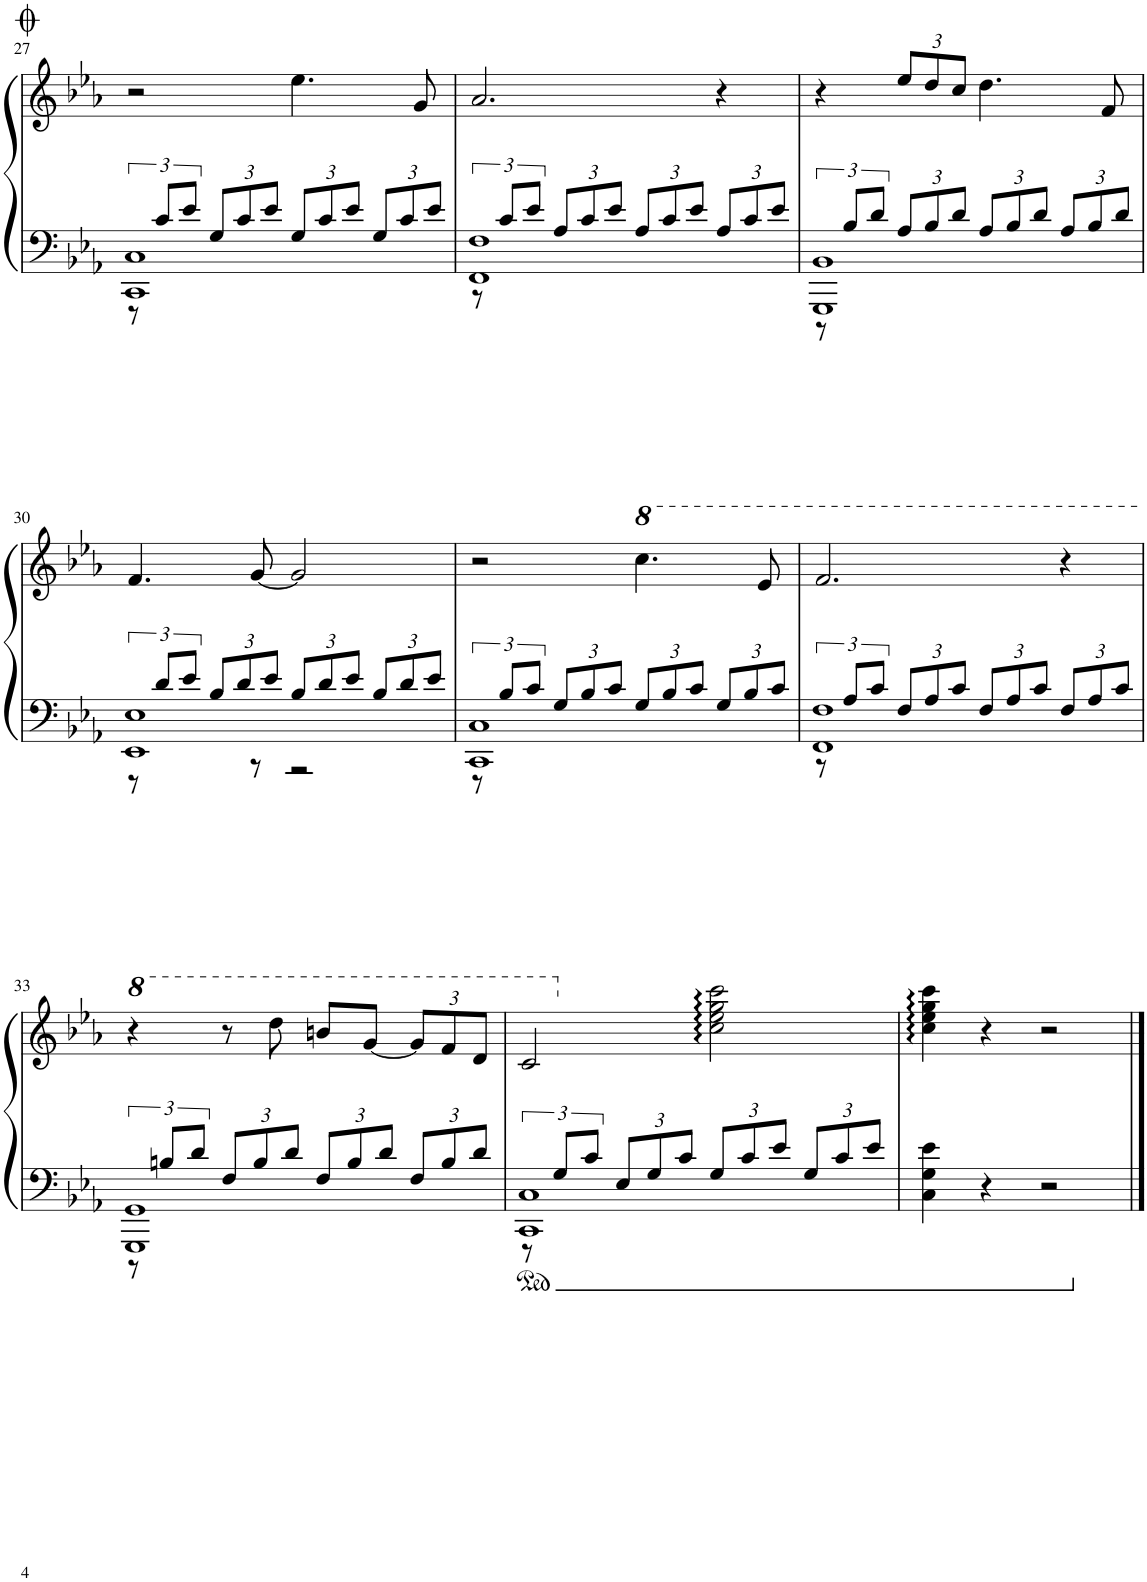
**kern	**kern
*part1	*part1
*staff2	*staff1
*I"Piano	*
*I'Pno.	*
!!LO:PB:g=z
*clefF4	*clefG2
*k[b-e-a-]	*k[b-e-a-]
*M4/4	*M4/4
*met(c)	*met(c)
=27	=27
*^	*
1CC 1C	12r	2r
.	12c/L	.
.	12e-/J	.
*	*Xbrackettup	*
.	12G/L	.
.	12c/	.
.	12e-/J	.
.	12G/L	4.ee-\
.	12c/	.
.	12e-/J	.
.	12G/L	.
.	12c/	.
.	.	8g/
.	12e-/J	.
=28	=28	=28
*	*brackettup	*
1FF 1F	12r	2.a-/
.	12c/L	.
.	12e-/J	.
*	*Xbrackettup	*
.	12A-/L	.
.	12c/	.
.	12e-/J	.
.	12A-/L	.
.	12c/	.
.	12e-/J	.
.	12A-/L	4r
.	12c/	.
.	12e-/J	.
=29	=29	=29
*	*brackettup	*
1GGG 1BB-	12r	4r
.	12B-/L	.
.	12d/J	.
*	*Xbrackettup	*Xbrackettup
.	12A-/L	12ee-/L
.	12B-/	12dd/
.	12d/J	12cc/J
.	12A-/L	4.dd\
.	12B-/	.
.	12d/J	.
.	12A-/L	.
.	12B-/	.
.	.	8f/
.	12d/J	.
!!LO:LB:g=z
=30	=30	=30
*	*^	*
*	*	*brackettup	*
1EE- 1E-	4.ryy	12r	4.f/
.	.	12d/L	.
.	.	12e-/J	.
*	*	*Xbrackettup	*
.	.	12B-/L	.
.	.	12d/	.
.	8r	.	[8g/
.	.	12e-/J	.
.	2r	12B-/L	2g/]
.	.	12d/	.
.	.	12e-/J	.
.	.	12B-/L	.
.	.	12d/	.
.	.	12e-/J	.
*	*v	*v	*
=31	=31	=31
*	*brackettup	*
1CC 1C	12r	2r
.	12B-/L	.
.	12c/J	.
*	*Xbrackettup	*
.	12G/L	.
.	12B-/	.
.	12c/J	.
*	*	*8va
.	12G/L	4.ccc\
.	12B-/	.
.	12c/J	.
.	12G/L	.
.	12B-/	.
.	.	8ee-/
.	12c/J	.
=32	=32	=32
*	*brackettup	*
1FF 1F	12r	2.ff/
.	12A-/L	.
.	12c/J	.
*	*Xbrackettup	*
.	12F/L	.
.	12A-/	.
.	12c/J	.
.	12F/L	.
.	12A-/	.
.	12c/J	.
.	12F/L	4r
.	12A-/	.
.	12c/J	.
!!LO:LB:g=z
=33	=33	=33
*	*brackettup	*
*	*	*X8va
*	*	*8va
1GGG 1GG	12r	4r
.	12Bn/L	.
.	12d/J	.
*	*Xbrackettup	*
.	12F/L	8r
.	12B/	.
.	.	8ddd\
.	12d/J	.
.	12F/L	8bbn/L
.	12B/	.
.	.	[8gg/J
.	12d/J	.
.	12F/L	12gg/L]
.	12B/	12ff/
.	12d/J	12dd/J
=34	=34	=34
*	*brackettup	*
*	*	*X8va
1CC 1C	12r	2c/
.	12G/L	.
.	12c/J	.
*	*Xbrackettup	*
.	12E-/L	.
.	12G/	.
.	12c/J	.
.	12G/L	2cc\:: 2ee-\:: 2gg\:: 2ccc\::
.	12c/	.
.	12e-/J	.
.	12G/L	.
.	12c/	.
.	12e-/J	.
*v	*v	*
=35	=35
4C\ 4G\ 4e-\	4cc\:: 4ee-\:: 4gg\:: 4ccc\::
4r	4r
2r	2r
==	==
*-	*-
